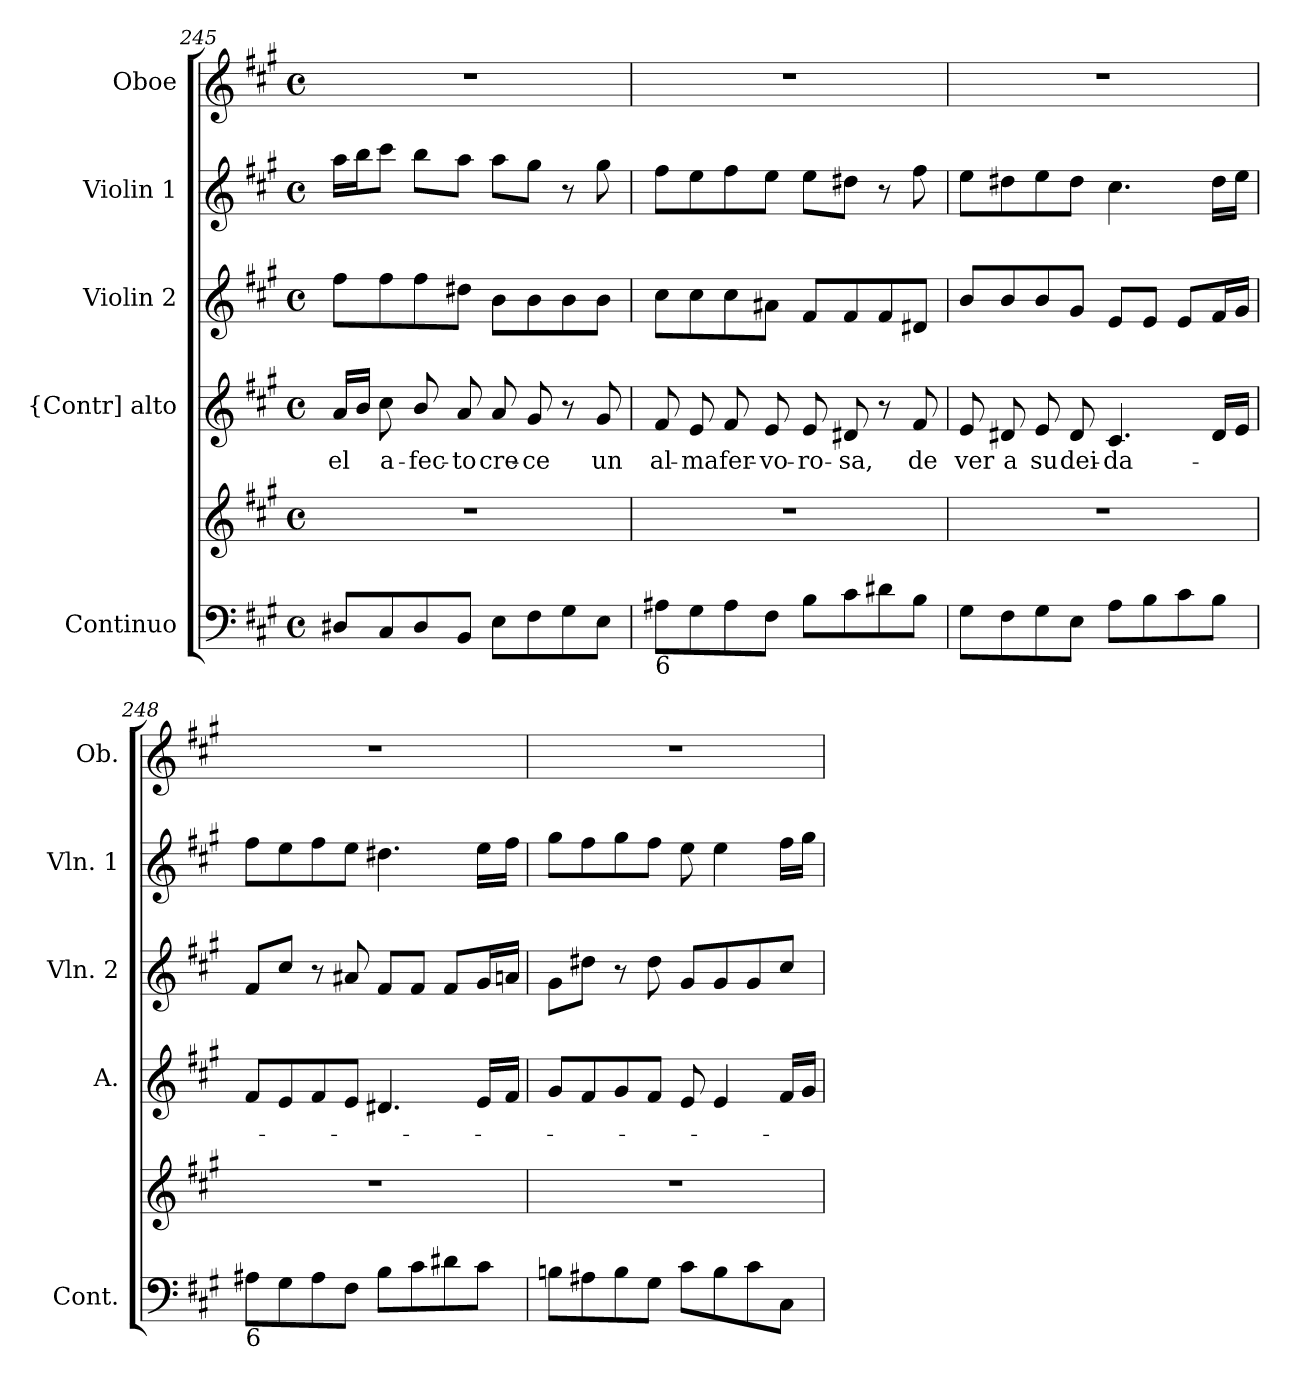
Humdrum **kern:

**kern	**kern	**kern	**text	**kern	**kern	**kern
*part5	*part5	*part4	*part4	*part3	*part2	*part1
*staff6	*staff5	*staff4	*staff4	*staff3	*staff2	*staff1
*I"Continuo	*	*I"{Contr] alto	*	*I"Violin 2	*I"Violin 1	*I"Oboe
*I'Cont.	*	*I'A.	*	*I'Vln. 2	*I'Vln. 1	*I'Ob.
*clefF4	*clefG2	*clefG2	*	*clefG2	*clefG2	*clefG2
*k[f#c#g#]	*k[f#c#g#]	*k[f#c#g#]	*	*k[f#c#g#]	*k[f#c#g#]	*k[f#c#g#]
*A:	*A:	*A:	*	*A:	*A:	*A:
*M4/4	*M4/4	*M4/4	*	*M4/4	*M4/4	*M4/4
*met(c)	*met(c)	*met(c)	*	*met(c)	*met(c)	*met(c)
=245	=245	=245	=245	=245	=245	=245
!	!	!	!LO:LY:b:color=#000000	!	!	!
8D#Xi/L	1r	16ai/LL	el	8ff#i\L	16aai\LL	1r
.	.	16bi/JJ	.	.	16bbi\J	.
!	!	!	!LO:LY:b:color=#000000	!	!	!
8C#i/	.	8cc#i\	a-	8ff#i\	8ccc#i\J	.
!	!	!	!LO:LY:b:color=#000000	!	!	!
8D#i/	.	8bi/	-fec-	8ff#i\	8bbi\L	.
!	!	!	!LO:LY:b:color=#000000	!	!	!
8BBi/J	.	8ai/	-to	8dd#Xi\J	8aai\J	.
!	!	!	!LO:LY:b:color=#000000	!	!	!
8Ei\L	.	8ai/	cre-	8bi\L	8aai\L	.
!	!	!	!LO:LY:b:color=#000000	!	!	!
8F#i\	.	8g#i/	-ce	8bi\	8gg#i\J	.
8G#i\	.	8r	.	8bi\	8r	.
!	!	!	!LO:LY:b:color=#000000	!	!	!
8Ei\J	.	8g#i/	un	8bi\J	8gg#i\	.
=246	=246	=246	=246	=246	=246	=246
!LO:TX:b:t=6	!	!	!	!	!	!
!	!	!	!LO:LY:b:color=#000000	!	!	!
8A#Xi\L	1r	8f#i/	al-	8cc#i\L	8ff#i\L	1r
!	!	!	!LO:LY:b:color=#000000	!	!	!
8G#i\	.	8ei/	-ma	8cc#i\	8eei\	.
!	!	!	!LO:LY:b:color=#000000	!	!	!
8A#i\	.	8f#i/	fer-	8cc#i\	8ff#i\	.
!	!	!	!LO:LY:b:color=#000000	!	!	!
8F#i\J	.	8ei/	-vo-	8a#Xi\J	8eei\J	.
!	!	!	!LO:LY:b:color=#000000	!	!	!
8Bi\L	.	8ei/	-ro-	8f#i/L	8eei\L	.
!	!	!	!LO:LY:b:color=#000000	!	!	!
8c#i\	.	8d#Xi/	-sa,	8f#i/	8dd#Xi\J	.
8d#Xi\	.	8r	.	8f#i/	8r	.
!	!	!	!LO:LY:b:color=#000000	!	!	!
8Bi\J	.	8f#i/	de	8d#Xi/J	8ff#i\	.
!!LO:PB:g=z
=247	=247	=247	=247	=247	=247	=247
!	!	!	!LO:LY:b:color=#000000	!	!	!
8G#i\L	1r	8ei/	ver	8bi/L	8eei\L	1r
!	!	!	!LO:LY:b:color=#000000	!	!	!
8F#i\	.	8d#Xi/	a	8bi/	8dd#Xi\	.
!	!	!	!LO:LY:b:color=#000000	!	!	!
8G#i\	.	8ei/	su	8bi/	8eei\	.
!	!	!	!LO:LY:b:color=#000000	!	!	!
8Ei\J	.	8d#i/	dei-	8g#i/J	8dd#i\J	.
!	!	!	!LO:LY:b:color=#000000	!	!	!
8Ai\L	.	4.c#i/	-da-	8ei/L	4.cc#i\	.
8Bi\	.	.	.	8ei/J	.	.
8c#i\	.	.	.	8ei/L	.	.
8Bi\J	.	16d#i/LL	.	16f#i/L	16dd#i\LL	.
.	.	16ei/JJ	.	16g#i/JJ	16eei\JJ	.
=248	=248	=248	=248	=248	=248	=248
!LO:TX:b:t=6	!	!	!	!	!	!
8A#Xi\L	1r	8f#i/L	.	8f#i/L	8ff#i\L	1r
8G#i\	.	8ei/	.	8cc#i/J	8eei\	.
8A#i\	.	8f#i/	.	8r	8ff#i\	.
8F#i\J	.	8ei/J	.	8a#Xi/	8eei\J	.
8Bi\L	.	4.d#Xi/	.	8f#i/L	4.dd#Xi\	.
8c#i\	.	.	.	8f#i/J	.	.
8d#Xi\	.	.	.	8f#i/L	.	.
8c#i\J	.	16ei/LL	.	16g#i/L	16eei\LL	.
.	.	16f#i/JJ	.	16ani/JJ	16ff#i\JJ	.
=249	=249	=249	=249	=249	=249	=249
8Bni\L	1r	8g#i/L	.	8g#i\L	8gg#i\L	1r
8A#Xi\	.	8f#i/	.	8dd#Xi\J	8ff#i\	.
8Bi\	.	8g#i/	.	8r	8gg#i\	.
8G#i\J	.	8f#i/J	.	8dd#i\	8ff#i\J	.
8c#i\L	.	8ei/	.	8g#i/L	8eei\	.
8Bi\	.	4ei/	.	8g#i/	4eei\	.
8c#i\	.	.	.	8g#i/	.	.
8C#i\J	.	16f#i/LL	.	8cc#i/J	16ff#i\LL	.
.	.	16g#i/JJ	.	.	16gg#i\JJ	.
=	=	=	=	=	=	=
*-	*-	*-	*-	*-	*-	*-
